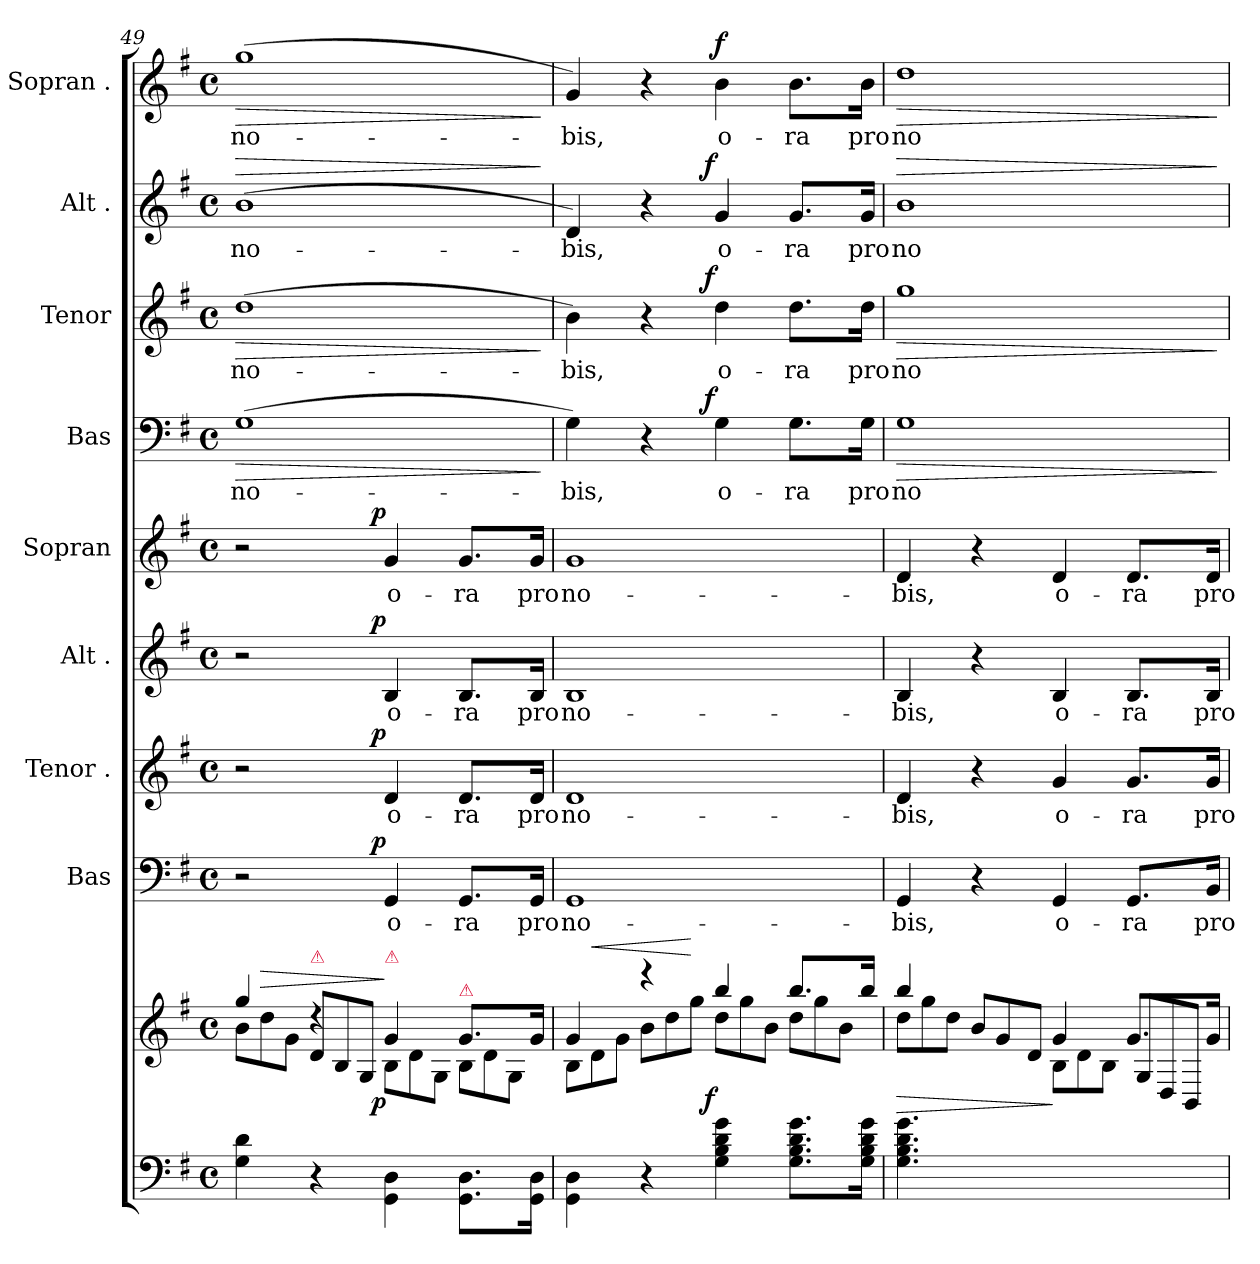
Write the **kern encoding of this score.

**kern	**kern	**dynam	**kern	**text	**dynam	**kern	**text	**dynam	**kern	**text	**dynam	**kern	**text	**dynam	**kern	**text	**dynam	**kern	**text	**dynam	**kern	**text	**dynam	**kern	**text	**dynam
*part9	*part9	*part9	*part8	*part8	*part8	*part7	*part7	*part7	*part6	*part6	*part6	*part5	*part5	*part5	*part4	*part4	*part4	*part3	*part3	*part3	*part2	*part2	*part2	*part1	*part1	*part1
*staff10	*staff9	*staff9/10	*staff8	*staff8	*staff8	*staff7	*staff7	*staff7	*staff6	*staff6	*staff6	*staff5	*staff5	*staff5	*staff4	*staff4	*staff4	*staff3	*staff3	*staff3	*staff2	*staff2	*staff2	*staff1	*staff1	*staff1
*	*	*	*I"Bas	*	*	*I"Tenor .	*	*	*I"Alt .	*	*	*I"Sopran	*	*	*I"Bas	*	*	*I"Tenor	*	*	*I"Alt .	*	*	*I"Sopran .	*	*
*	*	*	*I'B	*	*	*I'T	*	*	*I'A	*	*	*I'S	*	*	*I'B	*	*	*I'T	*	*	*I'A	*	*	*I'S	*	*
*clefF4	*clefG2	*	*clefF4	*	*	*clefG2	*	*	*clefG2	*	*	*clefG2	*	*	*clefF4	*	*	*clefG2	*	*	*clefG2	*	*	*clefG2	*	*
*	*	*	*	*	*	*ITrd8c12	*	*	*	*	*	*	*	*	*	*	*	*ITrd8c12	*	*	*	*	*	*	*	*
*k[f#]	*k[f#]	*	*k[f#]	*	*	*k[f#]	*	*	*k[f#]	*	*	*k[f#]	*	*	*k[f#]	*	*	*k[f#]	*	*	*k[f#]	*	*	*k[f#]	*	*
*M4/4	*M4/4	*	*M4/4	*	*	*M4/4	*	*	*M4/4	*	*	*M4/4	*	*	*M4/4	*	*	*M4/4	*	*	*M4/4	*	*	*M4/4	*	*
*met(c)	*met(c)	*	*met(c)	*	*	*met(c)	*	*	*met(c)	*	*	*met(c)	*	*	*met(c)	*	*	*met(c)	*	*	*met(c)	*	*	*met(c)	*	*
=49	=49	=49	=49	=49	=49	=49	=49	=49	=49	=49	=49	=49	=49	=49	=49	=49	=49	=49	=49	=49	=49	=49	=49	=49	=49	=49
*	*^	*	*	*	*	*	*	*	*	*	*	*	*	*	*	*	*	*	*	*	*	*	*	*	*	*
*	*	*Xtuplet	*	*	*	*	*	*	*	*	*	*	*	*	*	*	*	*	*	*	*	*	*	*	*	*	*
!	!	!	!	!	!	!	!	!	!	!	!	!	!	!	!	!	!	!LO:HP:b	!	!	!LO:HP:b	!	!	!LO:HP:a	!	!	!LO:HP:b
4G\ 4d\	4gg/	12b\L	.	2r	.	.	2r	.	.	2r	.	.	2r	.	.	(1G\	no-	>	(1d/	no-	>	(1b\	no-	>	(1gg\	no-	>
!	!	!	!LO:HP:a	!	!	!	!	!	!	!	!	!	!	!	!	!	!	!	!	!	!	!	!	!	!	!	!
.	.	12dd\	>	.	.	.	.	.	.	.	.	.	.	.	.	.	.	.	.	.	.	.	.	.	.	.	.
.	.	12g\J	.	.	.	.	.	.	.	.	.	.	.	.	.	.	.	.	.	.	.	.	.	.	.	.	.
!	!LO:TX:a:color=crimson:t=⚠	!	!	!	!	!	!	!	!	!	!	!	!	!	!	!	!	!	!	!	!	!	!	!	!	!	!
4r	4r	12d\L	.	.	.	.	.	.	.	.	.	.	.	.	.	.	.	.	.	.	.	.	.	.	.	.	.
.	.	12B/	.	.	.	.	.	.	.	.	.	.	.	.	.	.	.	.	.	.	.	.	.	.	.	.	.
.	.	12G/J	.	.	.	.	.	.	.	.	.	.	.	.	.	.	.	.	.	.	.	.	.	.	.	.	.
!	!LO:TX:a:color=crimson:t=⚠	!	!	!	!	!	!	!	!	!	!	!	!	!	!	!	!	!	!	!	!	!	!	!	!	!	!
!	!	!	!LO:DY:n=1:rj	!	!	!LO:DY:a:rj	!	!	!LO:DY:a:rj	!	!	!LO:DY:a:rj	!	!	!LO:DY:a:rj	!	!	!	!	!	!	!	!	!	!	!	!
4GG\ 4D\	4g/	12B\L	] p.	4GG/	o-	p.	4D/	o-	p.	4B/	o-	p.	4g/	o-	p.	.	.	.	.	.	.	.	.	.	.	.	.
.	.	12d\	.	.	.	.	.	.	.	.	.	.	.	.	.	.	.	.	.	.	.	.	.	.	.	.	.
.	.	12G/J	.	.	.	.	.	.	.	.	.	.	.	.	.	.	.	.	.	.	.	.	.	.	.	.	.
!	!LO:TX:a:color=crimson:t=⚠	!	!	!	!	!	!	!	!	!	!	!	!	!	!	!	!	!	!	!	!	!	!	!	!	!	!
8.GG\ 8.D\L	8.g/L	12B\L	.	8.GG/L	-ra	.	8.D/L	-ra	.	8.B/L	-ra	.	8.g/L	-ra	.	.	.	.	.	.	.	.	.	.	.	.	.
.	.	12d\	.	.	.	.	.	.	.	.	.	.	.	.	.	.	.	.	.	.	.	.	.	.	.	.	.
.	.	12G/J	.	.	.	.	.	.	.	.	.	.	.	.	.	.	.	.	.	.	.	.	.	.	.	.	.
16GG\ 16D\Jk	16g/Jk	.	.	16GG/Jk	pro	.	16D/Jk	pro	.	16B/Jk	pro	.	16g/Jk	pro	.	.	.	.	.	.	.	.	.	.	.	.	.
*	*v	*v	*	*	*	*	*	*	*	*	*	*	*	*	*	*	*	*	*	*	*	*	*	*	*	*	*
.	.	.	.	.	.	.	.	.	.	.	.	.	.	.	.	.	]	.	.	]	.	.	]	.	.	]
=50	=50	=50	=50	=50	=50	=50	=50	=50	=50	=50	=50	=50	=50	=50	=50	=50	=50	=50	=50	=50	=50	=50	=50	=50	=50	=50
*	*^	*	*	*	*	*	*	*	*	*	*	*	*	*	*	*	*	*	*	*	*	*	*	*	*	*
4GG\ 4D\	4g/	12B\L	.	1GG/	no-	.	1D/	no-	.	1B/	no-	.	1g/	no-	.	4G\)	-bis,	.	4B\)	-bis,	.	4d/)	-bis,	.	4g/)	-bis,	.
!	!	!	!LO:HP:a	!	!	!	!	!	!	!	!	!	!	!	!	!	!	!	!	!	!	!	!	!	!	!	!
.	.	12d\	<	.	.	.	.	.	.	.	.	.	.	.	.	.	.	.	.	.	.	.	.	.	.	.	.
.	.	12g\J	.	.	.	.	.	.	.	.	.	.	.	.	.	.	.	.	.	.	.	.	.	.	.	.	.
4r	4r	12b\L	.	.	.	.	.	.	.	.	.	.	.	.	.	4r	.	.	4r	.	.	4r	.	.	4r	.	.
.	.	12dd\	.	.	.	.	.	.	.	.	.	.	.	.	.	.	.	.	.	.	.	.	.	.	.	.	.
.	.	12gg\J	[	.	.	.	.	.	.	.	.	.	.	.	.	.	.	.	.	.	.	.	.	.	.	.	.
!	!	!	!LO:DY:rj	!	!	!	!	!	!	!	!	!	!	!	!	!	!	!LO:DY:a:rj	!	!	!LO:DY:a:rj	!	!	!LO:DY:a:rj	!	!	!LO:DY:a
4G\ 4B\ 4d\ 4g\	4bb/	12dd\L	f	.	.	.	.	.	.	.	.	.	.	.	.	4G\	o-	f	4d\	o-	f	4g/	o-	f	4b\	o-	f
.	.	12gg\	.	.	.	.	.	.	.	.	.	.	.	.	.	.	.	.	.	.	.	.	.	.	.	.	.
.	.	12b\J	.	.	.	.	.	.	.	.	.	.	.	.	.	.	.	.	.	.	.	.	.	.	.	.	.
8.G\ 8.B\ 8.d\ 8.g\L	8.bb/L	12dd\L	.	.	.	.	.	.	.	.	.	.	.	.	.	8.G\L	-ra	.	8.d\L	-ra	.	8.g/L	-ra	.	8.b\L	-ra	.
.	.	12gg\	.	.	.	.	.	.	.	.	.	.	.	.	.	.	.	.	.	.	.	.	.	.	.	.	.
.	.	12b\J	.	.	.	.	.	.	.	.	.	.	.	.	.	.	.	.	.	.	.	.	.	.	.	.	.
16G\ 16B\ 16d\ 16g\Jk	16bb/Jk	.	.	.	.	.	.	.	.	.	.	.	.	.	.	16G\Jk	pro	.	16d\Jk	pro	.	16g/Jk	pro	.	16b\Jk	pro	.
=51	=51	=51	=51	=51	=51	=51	=51	=51	=51	=51	=51	=51	=51	=51	=51	=51	=51	=51	=51	=51	=51	=51	=51	=51	=51	=51	=51
!	!	!	!	!	!	!	!	!	!	!	!	!	!	!	!	!	!	!LO:HP:b	!	!	!LO:HP:b	!	!	!LO:HP:a	!	!	!LO:HP:b
4.G\ 4.B\ 4.d\ 4.g\	4bb/	12dd\L	>	4GG/	-bis,	.	4D/	-bis,	.	4B/	-bis,	.	4d/	-bis,	.	1G\	no-	>	1g/	no-	>	1b\	no-	>	1dd\	no-	>
.	.	12gg\	.	.	.	.	.	.	.	.	.	.	.	.	.	.	.	.	.	.	.	.	.	.	.	.	.
.	.	12dd\J	.	.	.	.	.	.	.	.	.	.	.	.	.	.	.	.	.	.	.	.	.	.	.	.	.
.	4ryy	12b/L	.	4r	.	.	4r	.	.	4r	.	.	4r	.	.	.	.	.	.	.	.	.	.	.	.	.	.
.	.	12g/	.	.	.	.	.	.	.	.	.	.	.	.	.	.	.	.	.	.	.	.	.	.	.	.	.
8ryy	.	.	.	.	.	.	.	.	.	.	.	.	.	.	.	.	.	.	.	.	.	.	.	.	.	.	.
.	.	12d/J	.	.	.	.	.	.	.	.	.	.	.	.	.	.	.	.	.	.	.	.	.	.	.	.	.
2ryy	4g/	12B\L	]	4GG/	o-	.	4G/	o-	.	4B/	o-	.	4d/	o-	.	.	.	.	.	.	.	.	.	.	.	.	.
.	.	12d\	.	.	.	.	.	.	.	.	.	.	.	.	.	.	.	.	.	.	.	.	.	.	.	.	.
.	.	12B\J	.	.	.	.	.	.	.	.	.	.	.	.	.	.	.	.	.	.	.	.	.	.	.	.	.
.	8.g/L	12G/L	.	8.GG/L	-ra	.	8.G/L	-ra	.	8.B/L	-ra	.	8.d/L	-ra	.	.	.	.	.	.	.	.	.	.	.	.	.
.	.	12D/	.	.	.	.	.	.	.	.	.	.	.	.	.	.	.	.	.	.	.	.	.	.	.	.	.
.	.	12BB/J	.	.	.	.	.	.	.	.	.	.	.	.	.	.	.	.	.	.	.	.	.	.	.	.	.
.	16g/Jk	.	.	16BB/Jk	pro	.	16G/Jk	pro	.	16B/Jk	pro	.	16d/Jk	pro	.	.	.	.	.	.	.	.	.	.	.	.	.
*	*v	*v	*	*	*	*	*	*	*	*	*	*	*	*	*	*	*	*	*	*	*	*	*	*	*	*	*
.	.	.	.	.	.	.	.	.	.	.	.	.	.	.	.	.	]	.	.	]	.	.	]	.	.	]
=	=	=	=	=	=	=	=	=	=	=	=	=	=	=	=	=	=	=	=	=	=	=	=	=	=	=
*-	*-	*-	*-	*-	*-	*-	*-	*-	*-	*-	*-	*-	*-	*-	*-	*-	*-	*-	*-	*-	*-	*-	*-	*-	*-	*-
